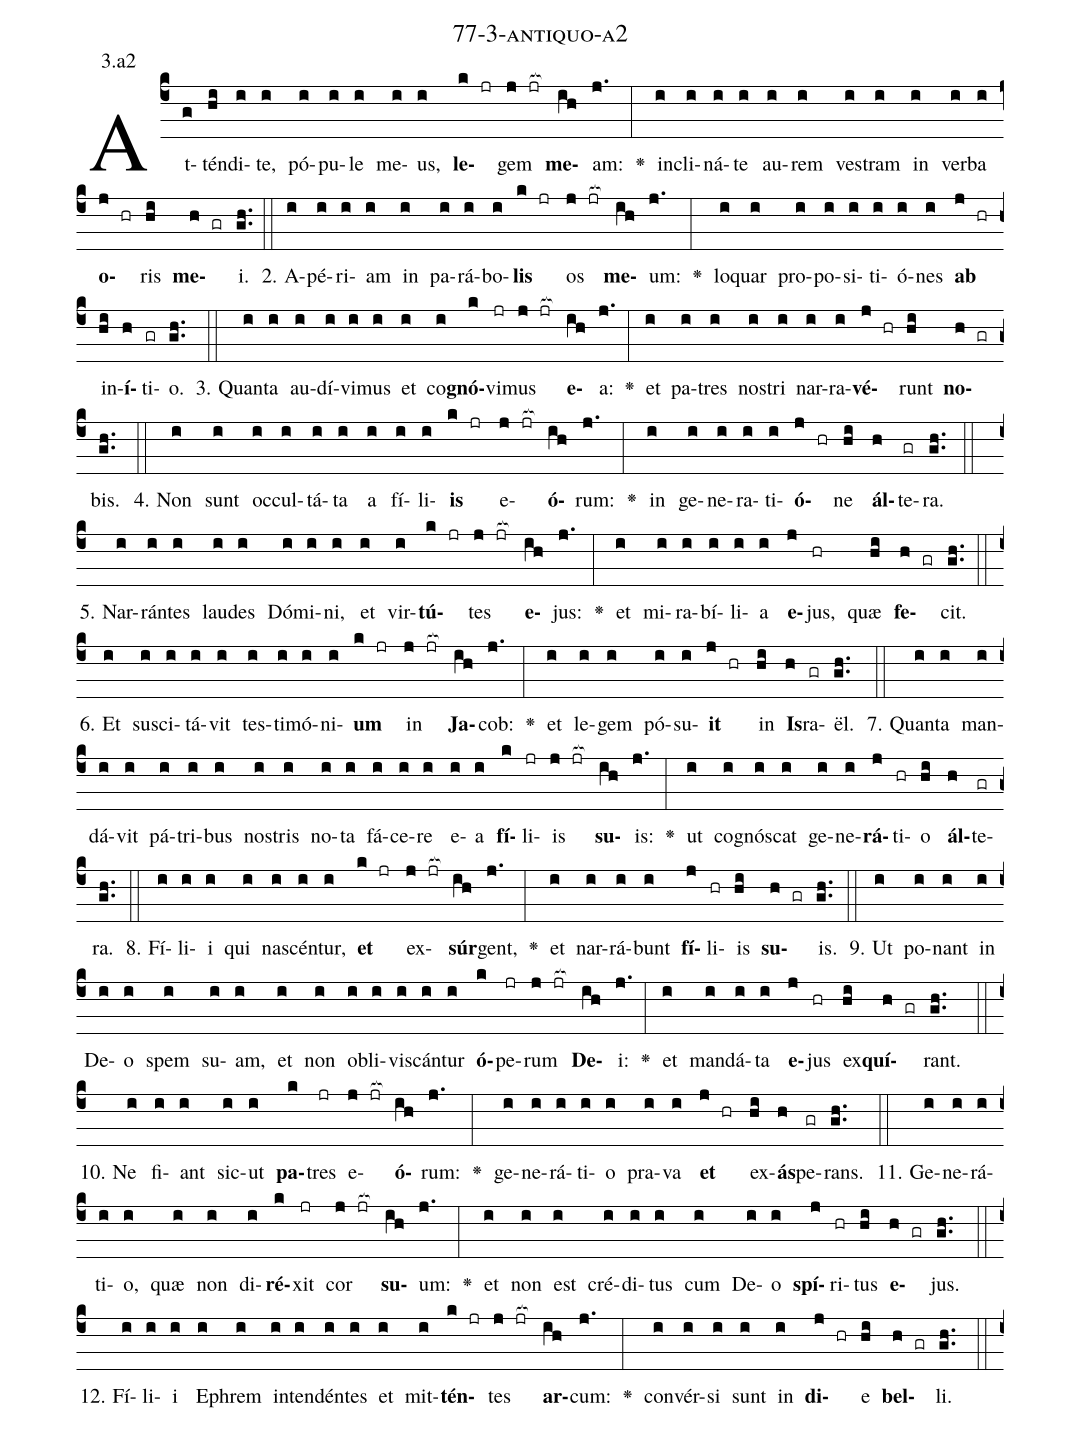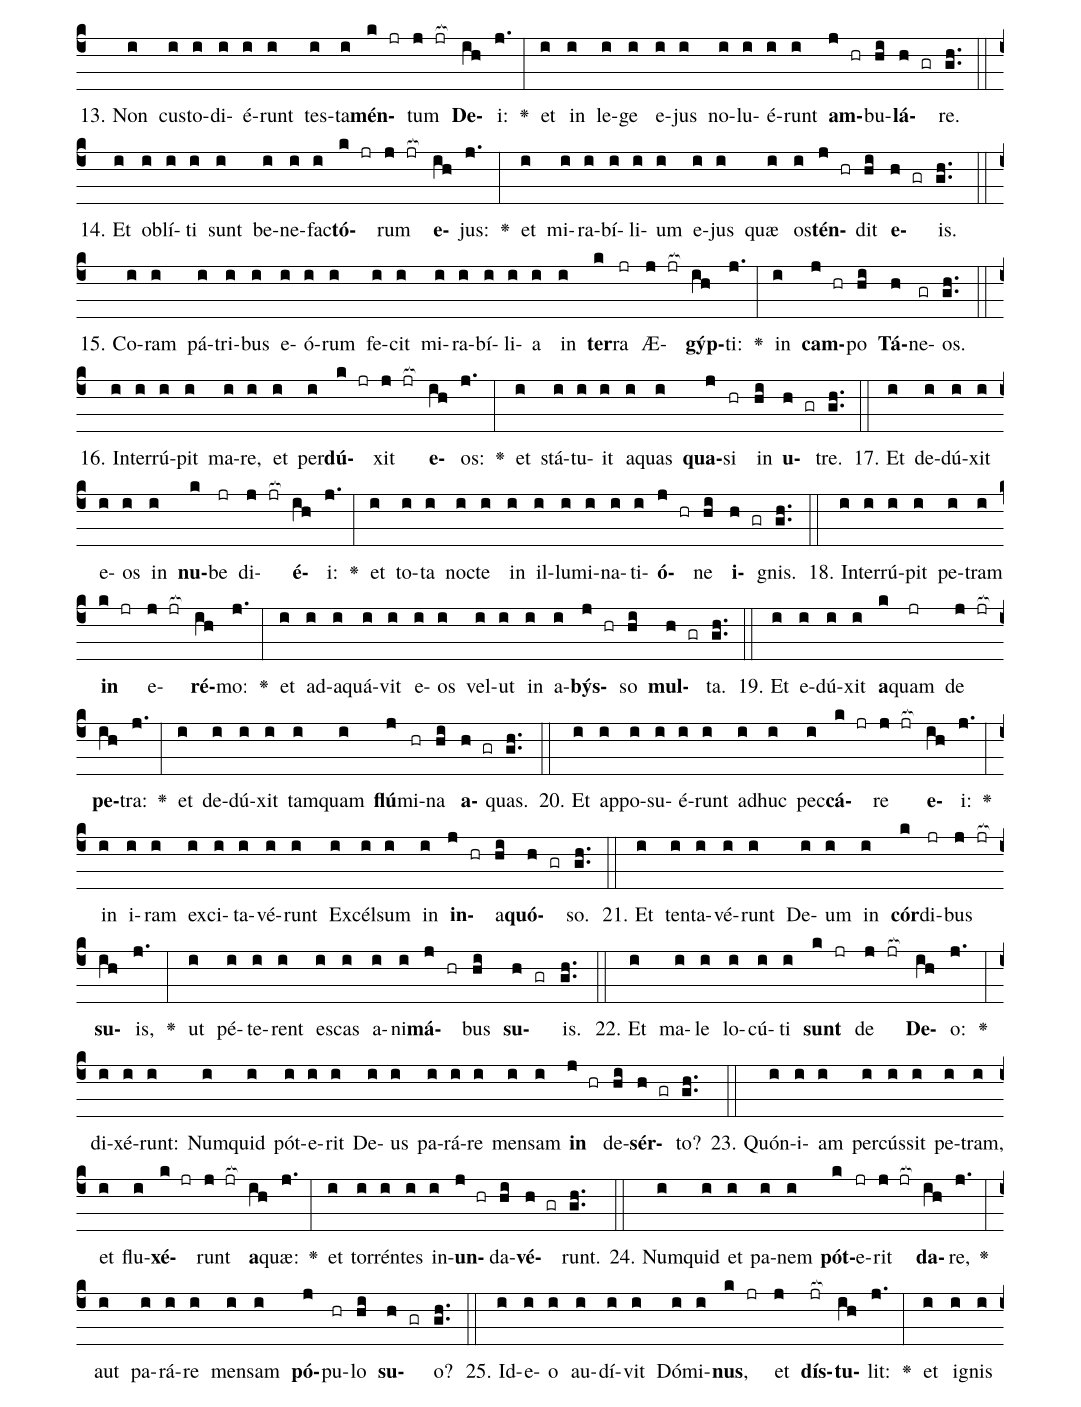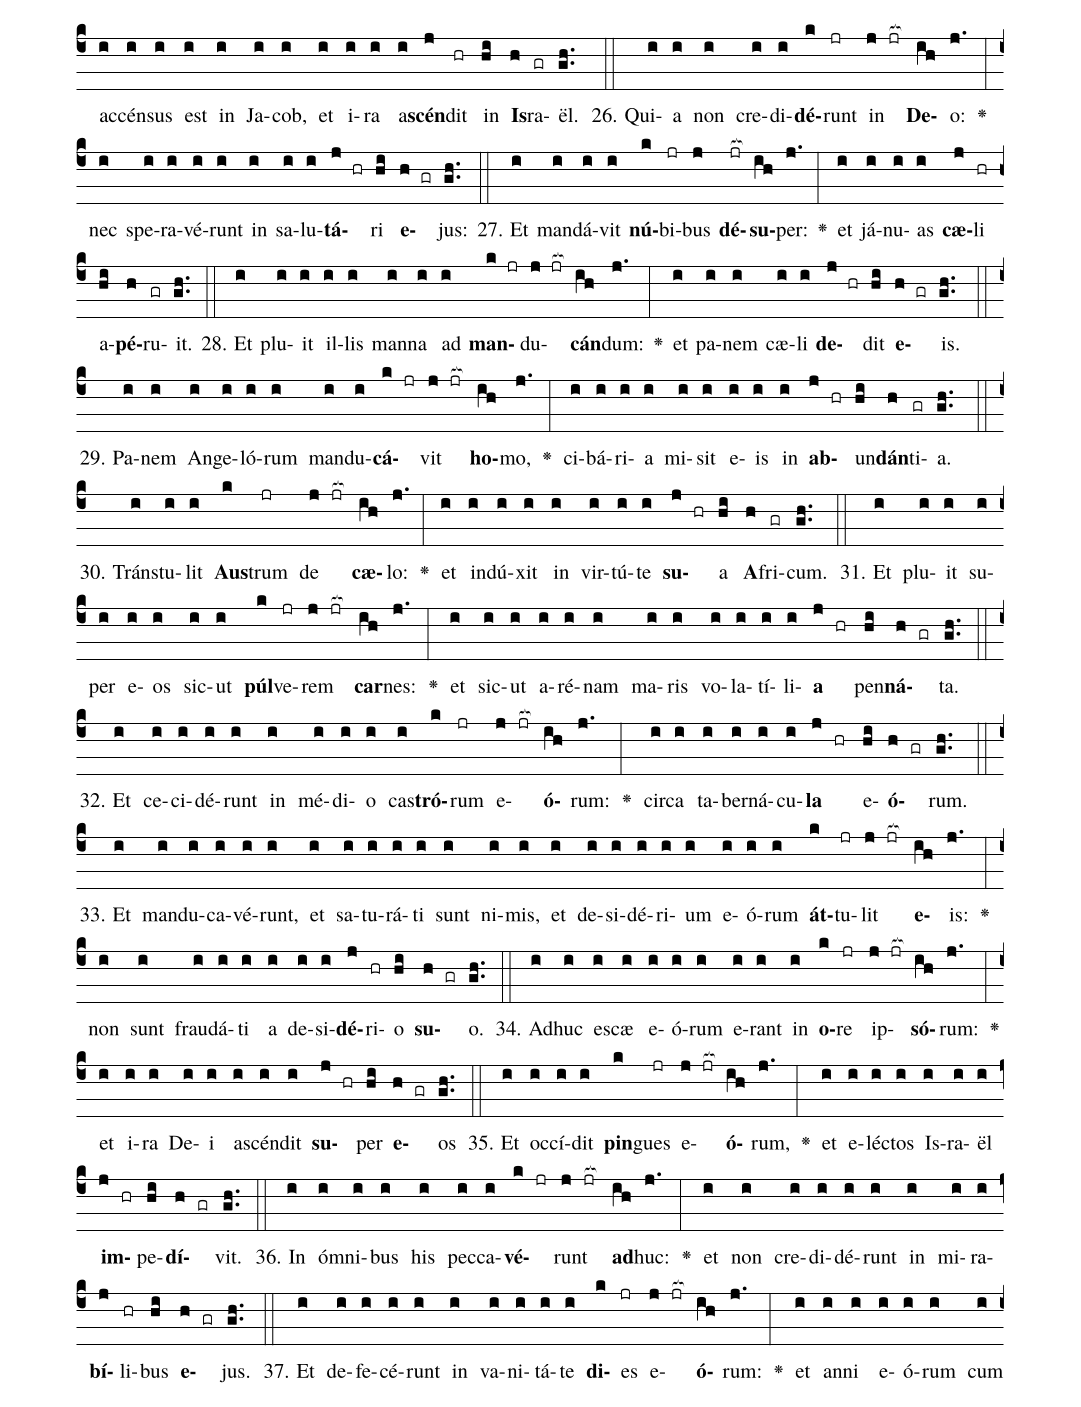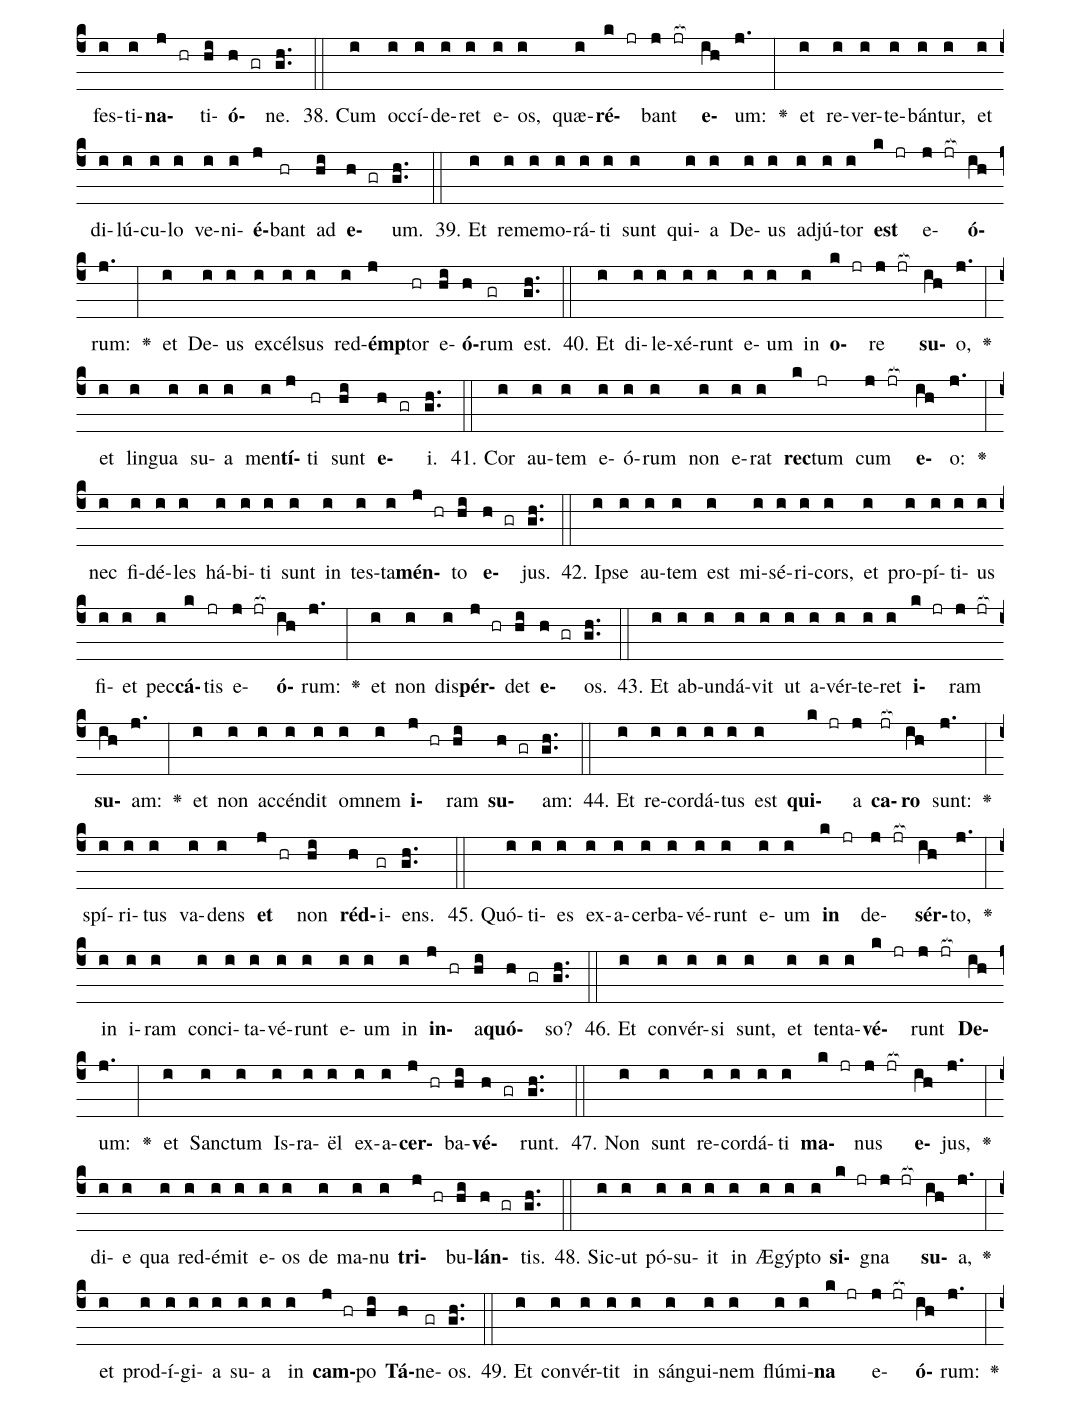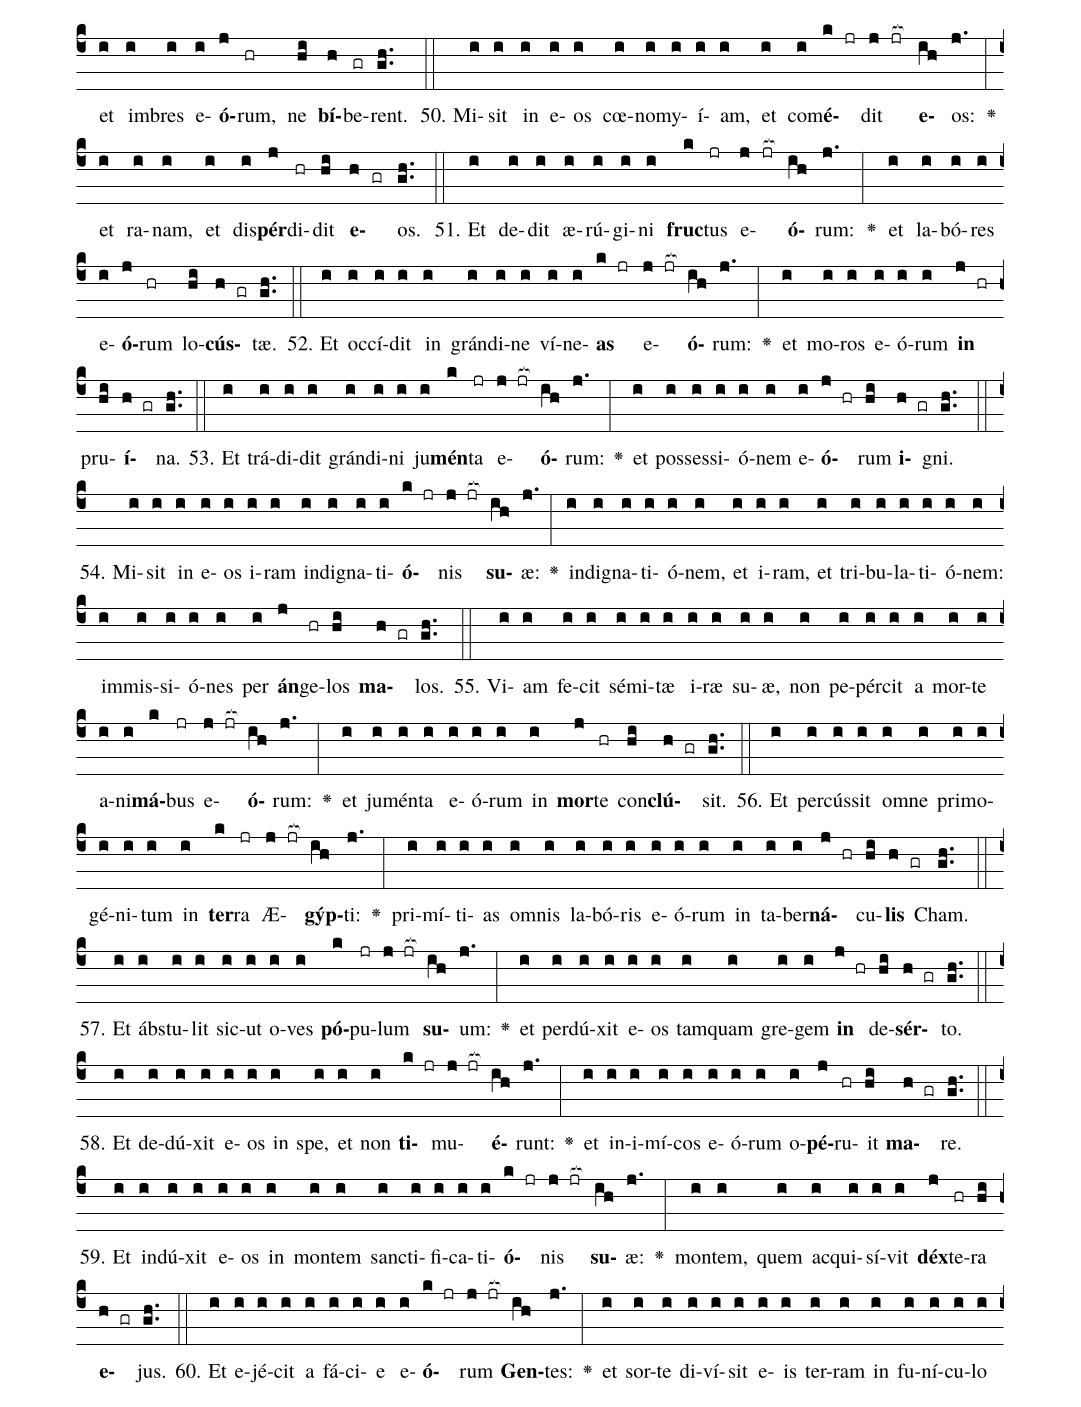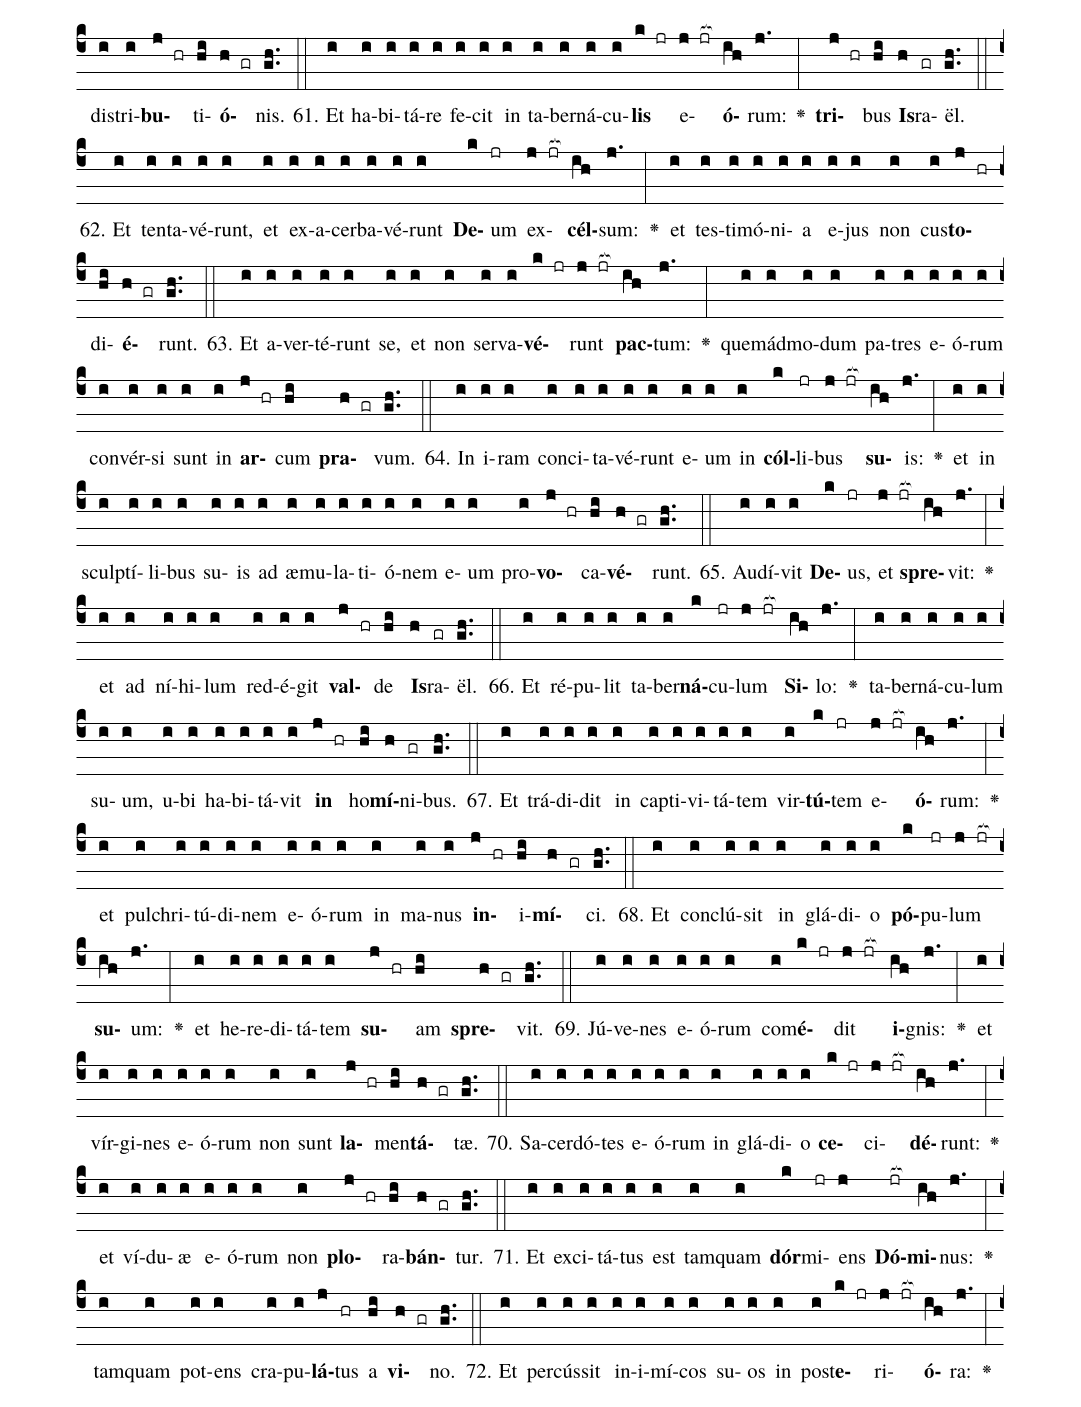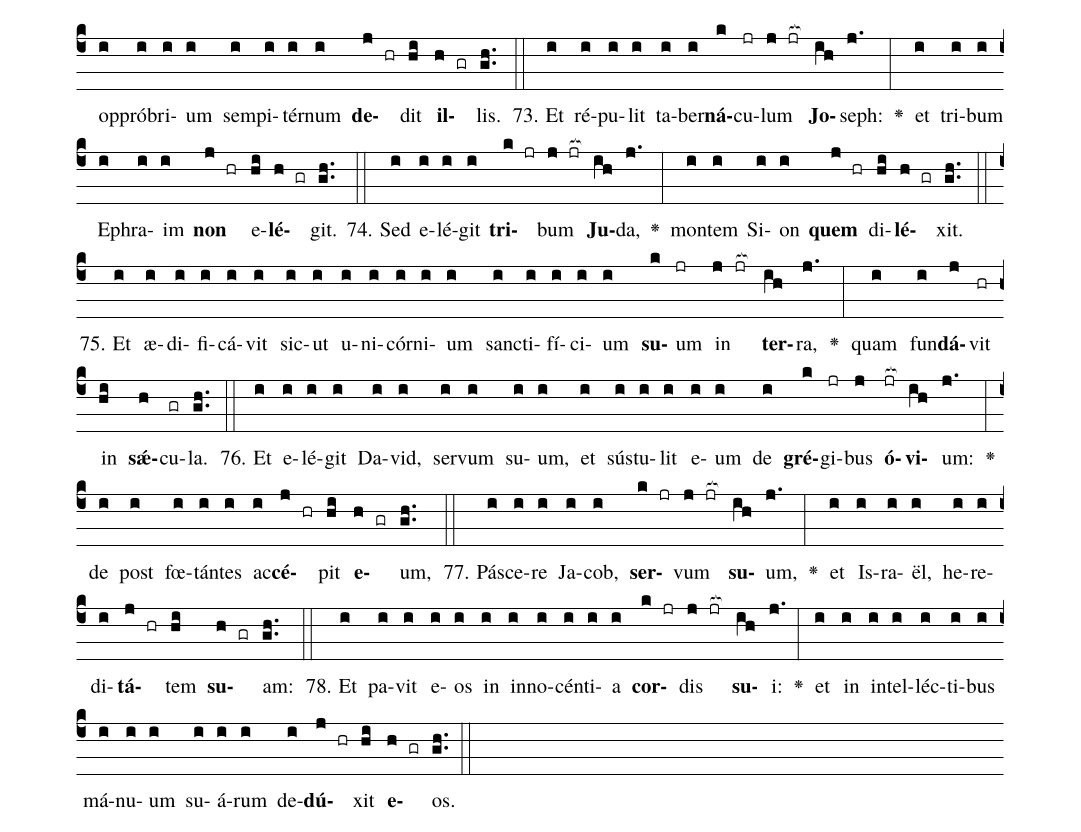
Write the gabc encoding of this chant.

name: 77-3-antiquo-a2;
annotation: 3.a2;
%%
(c4)At(g)tén(hi)di(i)te,(i) pó(i)pu(i)le(i) me(i)us,(i) <b>le</b>(k jr)gem(j jr[ocb:1{]) <b>me</b>(ih[ocb:0}])am:(j.) <v>\greheightstar</v>(:) in(i)cli(i)ná(i)te(i) au(i)rem(i) ves(i)tram(i) in(i) ver(i)ba(i) <b>o</b>(j hr)ris(hi) <b>me</b>(h gr)i.(gh..) (::)
2. A(i)pé(i)ri(i)am(i) in(i) pa(i)rá(i)bo(i)<b>lis</b>(k jr) os(j jr[ocb:1{]) <b>me</b>(ih[ocb:0}])um:(j.) <v>\greheightstar</v>(:) lo(i)quar(i) pro(i)po(i)si(i)ti(i)ó(i)nes(i) <b>ab</b>(j hr) in(hi)<b>í</b>(h)ti(gr)o.(gh..) (::)
3. Quan(i)ta(i) au(i)dí(i)vi(i)mus(i) et(i) co(i)<b>gnó</b>(k)vi(jr)mus(j jr[ocb:1{]) <b>e</b>(ih[ocb:0}])a:(j.) <v>\greheightstar</v>(:) et(i) pa(i)tres(i) nos(i)tri(i) nar(i)ra(i)<b>vé</b>(j hr)runt(hi) <b>no</b>(h gr)bis.(gh..) (::)
4. Non(i) sunt(i) oc(i)cul(i)tá(i)ta(i) a(i) fí(i)li(i)<b>is</b>(k jr) e(j jr[ocb:1{])<b>ó</b>(ih[ocb:0}])rum:(j.) <v>\greheightstar</v>(:) in(i) ge(i)ne(i)ra(i)ti(i)<b>ó</b>(j hr)ne(hi) <b>ál</b>(h)te(gr)ra.(gh..) (::)
5. Nar(i)rán(i)tes(i) lau(i)des(i) Dó(i)mi(i)ni,(i) et(i) vir(i)<b>tú</b>(k jr)tes(j jr[ocb:1{]) <b>e</b>(ih[ocb:0}])jus:(j.) <v>\greheightstar</v>(:) et(i) mi(i)ra(i)bí(i)li(i)a(i) <b>e</b>(j)jus,(hr) quæ(hi) <b>fe</b>(h gr)cit.(gh..) (::)
6. Et(i) su(i)sci(i)tá(i)vit(i) tes(i)ti(i)mó(i)ni(i)<b>um</b>(k jr) in(j jr[ocb:1{]) <b>Ja</b>(ih[ocb:0}])cob:(j.) <v>\greheightstar</v>(:) et(i) le(i)gem(i) pó(i)su(i)<b>it</b>(j hr) in(hi) <b>Is</b>(h)ra(gr)ël.(gh..) (::)
7. Quan(i)ta(i) man(i)dá(i)vit(i) pá(i)tri(i)bus(i) nos(i)tris(i) no(i)ta(i) fá(i)ce(i)re(i) e(i)a(i) <b>fí</b>(k)li(jr)is(j jr[ocb:1{]) <b>su</b>(ih[ocb:0}])is:(j.) <v>\greheightstar</v>(:) ut(i) co(i)gnós(i)cat(i) ge(i)ne(i)<b>rá</b>(j)ti(hr)o(hi) <b>ál</b>(h)te(gr)ra.(gh..) (::)
8. Fí(i)li(i)i(i) qui(i) na(i)scén(i)tur,(i) <b>et</b>(k jr) ex(j jr[ocb:1{])<b>súr</b>(ih[ocb:0}])gent,(j.) <v>\greheightstar</v>(:) et(i) nar(i)rá(i)bunt(i) <b>fí</b>(j)li(hr)is(hi) <b>su</b>(h gr)is.(gh..) (::)
9. Ut(i) po(i)nant(i) in(i) De(i)o(i) spem(i) su(i)am,(i) et(i) non(i) ob(i)li(i)vis(i)cán(i)tur(i) <b>ó</b>(k)pe(jr)rum(j jr[ocb:1{]) <b>De</b>(ih[ocb:0}])i:(j.) <v>\greheightstar</v>(:) et(i) man(i)dá(i)ta(i) <b>e</b>(j)jus(hr) ex(hi)<b>quí</b>(h gr)rant.(gh..) (::)
10. Ne(i) fi(i)ant(i) sic(i)ut(i) <b>pa</b>(k)tres(jr) e(j jr[ocb:1{])<b>ó</b>(ih[ocb:0}])rum:(j.) <v>\greheightstar</v>(:) ge(i)ne(i)rá(i)ti(i)o(i) pra(i)va(i) <b>et</b>(j hr) ex(hi)<b>ás</b>(h)pe(gr)rans.(gh..) (::)
11. Ge(i)ne(i)rá(i)ti(i)o,(i) quæ(i) non(i) di(i)<b>ré</b>(k)xit(jr) cor(j jr[ocb:1{]) <b>su</b>(ih[ocb:0}])um:(j.) <v>\greheightstar</v>(:) et(i) non(i) est(i) cré(i)di(i)tus(i) cum(i) De(i)o(i) <b>spí</b>(j)ri(hr)tus(hi) <b>e</b>(h gr)jus.(gh..) (::)
12. Fí(i)li(i)i(i) E(i)phrem(i) in(i)ten(i)dén(i)tes(i) et(i) mit(i)<b>tén</b>(k jr)tes(j jr[ocb:1{]) <b>ar</b>(ih[ocb:0}])cum:(j.) <v>\greheightstar</v>(:) con(i)vér(i)si(i) sunt(i) in(i) <b>di</b>(j hr)e(hi) <b>bel</b>(h gr)li.(gh..) (::)
13. Non(i) cus(i)to(i)di(i)é(i)runt(i) tes(i)ta(i)<b>mén</b>(k jr)tum(j jr[ocb:1{]) <b>De</b>(ih[ocb:0}])i:(j.) <v>\greheightstar</v>(:) et(i) in(i) le(i)ge(i) e(i)jus(i) no(i)lu(i)é(i)runt(i) <b>am</b>(j hr)bu(hi)<b>lá</b>(h gr)re.(gh..) (::)
14. Et(i) ob(i)lí(i)ti(i) sunt(i) be(i)ne(i)fac(i)<b>tó</b>(k jr)rum(j jr[ocb:1{]) <b>e</b>(ih[ocb:0}])jus:(j.) <v>\greheightstar</v>(:) et(i) mi(i)ra(i)bí(i)li(i)um(i) e(i)jus(i) quæ(i) os(i)<b>tén</b>(j hr)dit(hi) <b>e</b>(h gr)is.(gh..) (::)
15. Co(i)ram(i) pá(i)tri(i)bus(i) e(i)ó(i)rum(i) fe(i)cit(i) mi(i)ra(i)bí(i)li(i)a(i) in(i) <b>ter</b>(k)ra(jr) Æ(j jr[ocb:1{])<b>gýp</b>(ih[ocb:0}])ti:(j.) <v>\greheightstar</v>(:) in(i) <b>cam</b>(j hr)po(hi) <b>Tá</b>(h)ne(gr)os.(gh..) (::)
16. In(i)ter(i)rú(i)pit(i) ma(i)re,(i) et(i) per(i)<b>dú</b>(k jr)xit(j jr[ocb:1{]) <b>e</b>(ih[ocb:0}])os:(j.) <v>\greheightstar</v>(:) et(i) stá(i)tu(i)it(i) a(i)quas(i) <b>qua</b>(j)si(hr) in(hi) <b>u</b>(h gr)tre.(gh..) (::)
17. Et(i) de(i)dú(i)xit(i) e(i)os(i) in(i) <b>nu</b>(k)be(jr) di(j jr[ocb:1{])<b>é</b>(ih[ocb:0}])i:(j.) <v>\greheightstar</v>(:) et(i) to(i)ta(i) noc(i)te(i) in(i) il(i)lu(i)mi(i)na(i)ti(i)<b>ó</b>(j hr)ne(hi) <b>i</b>(h gr)gnis.(gh..) (::)
18. In(i)ter(i)rú(i)pit(i) pe(i)tram(i) <b>in</b>(k jr) e(j jr[ocb:1{])<b>ré</b>(ih[ocb:0}])mo:(j.) <v>\greheightstar</v>(:) et(i) ad(i)a(i)quá(i)vit(i) e(i)os(i) vel(i)ut(i) in(i) a(i)<b>býs</b>(j hr)so(hi) <b>mul</b>(h gr)ta.(gh..) (::)
19. Et(i) e(i)dú(i)xit(i) <b>a</b>(k)quam(jr) de(j jr[ocb:1{]) <b>pe</b>(ih[ocb:0}])tra:(j.) <v>\greheightstar</v>(:) et(i) de(i)dú(i)xit(i) tam(i)quam(i) <b>flú</b>(j)mi(hr)na(hi) <b>a</b>(h gr)quas.(gh..) (::)
20. Et(i) ap(i)po(i)su(i)é(i)runt(i) ad(i)huc(i) pec(i)<b>cá</b>(k jr)re(j jr[ocb:1{]) <b>e</b>(ih[ocb:0}])i:(j.) <v>\greheightstar</v>(:) in(i) i(i)ram(i) ex(i)ci(i)ta(i)vé(i)runt(i) Ex(i)cél(i)sum(i) in(i) <b>in</b>(j hr)a(hi)<b>quó</b>(h gr)so.(gh..) (::)
21. Et(i) ten(i)ta(i)vé(i)runt(i) De(i)um(i) in(i) <b>cór</b>(k)di(jr)bus(j jr[ocb:1{]) <b>su</b>(ih[ocb:0}])is,(j.) <v>\greheightstar</v>(:) ut(i) pé(i)te(i)rent(i) es(i)cas(i) a(i)ni(i)<b>má</b>(j hr)bus(hi) <b>su</b>(h gr)is.(gh..) (::)
22. Et(i) ma(i)le(i) lo(i)cú(i)ti(i) <b>sunt</b>(k jr) de(j jr[ocb:1{]) <b>De</b>(ih[ocb:0}])o:(j.) <v>\greheightstar</v>(:) di(i)xé(i)runt:(i) Num(i)quid(i) pót(i)e(i)rit(i) De(i)us(i) pa(i)rá(i)re(i) men(i)sam(i) <b>in</b>(j hr) de(hi)<b>sér</b>(h gr)to?(gh..) (::)
23. Quón(i)i(i)am(i) per(i)cús(i)sit(i) pe(i)tram,(i) et(i) flu(i)<b>xé</b>(k jr)runt(j jr[ocb:1{]) <b>a</b>(ih[ocb:0}])quæ:(j.) <v>\greheightstar</v>(:) et(i) tor(i)rén(i)tes(i) in(i)<b>un</b>(j hr)da(hi)<b>vé</b>(h gr)runt.(gh..) (::)
24. Num(i)quid(i) et(i) pa(i)nem(i) <b>pót</b>(k)e(jr)rit(j jr[ocb:1{]) <b>da</b>(ih[ocb:0}])re,(j.) <v>\greheightstar</v>(:) aut(i) pa(i)rá(i)re(i) men(i)sam(i) <b>pó</b>(j)pu(hr)lo(hi) <b>su</b>(h gr)o?(gh..) (::)
25. Id(i)e(i)o(i) au(i)dí(i)vit(i) Dó(i)mi(i)<b>nus</b>,(k jr) et(j) <b>dís</b>(jr[ocb:1{])<b>tu</b>(ih[ocb:0}])lit:(j.) <v>\greheightstar</v>(:) et(i) i(i)gnis(i) ac(i)cén(i)sus(i) est(i) in(i) Ja(i)cob,(i) et(i) i(i)ra(i) a(i)<b>scén</b>(j)dit(hr) in(hi) <b>Is</b>(h)ra(gr)ël.(gh..) (::)
26. Qui(i)a(i) non(i) cre(i)di(i)<b>dé</b>(k)runt(jr) in(j jr[ocb:1{]) <b>De</b>(ih[ocb:0}])o:(j.) <v>\greheightstar</v>(:) nec(i) spe(i)ra(i)vé(i)runt(i) in(i) sa(i)lu(i)<b>tá</b>(j hr)ri(hi) <b>e</b>(h gr)jus:(gh..) (::)
27. Et(i) man(i)dá(i)vit(i) <b>nú</b>(k)bi(jr)bus(j) <b>dé</b>(jr[ocb:1{])<b>su</b>(ih[ocb:0}])per:(j.) <v>\greheightstar</v>(:) et(i) já(i)nu(i)as(i) <b>cæ</b>(j)li(hr) a(hi)<b>pé</b>(h)ru(gr)it.(gh..) (::)
28. Et(i) plu(i)it(i) il(i)lis(i) man(i)na(i) ad(i) <b>man</b>(k jr)du(j jr[ocb:1{])<b>cán</b>(ih[ocb:0}])dum:(j.) <v>\greheightstar</v>(:) et(i) pa(i)nem(i) cæ(i)li(i) <b>de</b>(j hr)dit(hi) <b>e</b>(h gr)is.(gh..) (::)
29. Pa(i)nem(i) An(i)ge(i)ló(i)rum(i) man(i)du(i)<b>cá</b>(k jr)vit(j jr[ocb:1{]) <b>ho</b>(ih[ocb:0}])mo,(j.) <v>\greheightstar</v>(:) ci(i)bá(i)ri(i)a(i) mi(i)sit(i) e(i)is(i) in(i) <b>ab</b>(j hr)un(hi)<b>dán</b>(h)ti(gr)a.(gh..) (::)
30. Tráns(i)tu(i)lit(i) <b>Aus</b>(k)trum(jr) de(j jr[ocb:1{]) <b>cæ</b>(ih[ocb:0}])lo:(j.) <v>\greheightstar</v>(:) et(i) in(i)dú(i)xit(i) in(i) vir(i)tú(i)te(i) <b>su</b>(j hr)a(hi) <b>A</b>(h)fri(gr)cum.(gh..) (::)
31. Et(i) plu(i)it(i) su(i)per(i) e(i)os(i) sic(i)ut(i) <b>púl</b>(k)ve(jr)rem(j jr[ocb:1{]) <b>car</b>(ih[ocb:0}])nes:(j.) <v>\greheightstar</v>(:) et(i) sic(i)ut(i) a(i)ré(i)nam(i) ma(i)ris(i) vo(i)la(i)tí(i)li(i)<b>a</b>(j hr) pen(hi)<b>ná</b>(h gr)ta.(gh..) (::)
32. Et(i) ce(i)ci(i)dé(i)runt(i) in(i) mé(i)di(i)o(i) cas(i)<b>tró</b>(k)rum(jr) e(j jr[ocb:1{])<b>ó</b>(ih[ocb:0}])rum:(j.) <v>\greheightstar</v>(:) cir(i)ca(i) ta(i)ber(i)ná(i)cu(i)<b>la</b>(j hr) e(hi)<b>ó</b>(h gr)rum.(gh..) (::)
33. Et(i) man(i)du(i)ca(i)vé(i)runt,(i) et(i) sa(i)tu(i)rá(i)ti(i) sunt(i) ni(i)mis,(i) et(i) de(i)si(i)dé(i)ri(i)um(i) e(i)ó(i)rum(i) <b>át</b>(k)tu(jr)lit(j jr[ocb:1{]) <b>e</b>(ih[ocb:0}])is:(j.) <v>\greheightstar</v>(:) non(i) sunt(i) frau(i)dá(i)ti(i) a(i) de(i)si(i)<b>dé</b>(j)ri(hr)o(hi) <b>su</b>(h gr)o.(gh..) (::)
34. Ad(i)huc(i) e(i)scæ(i) e(i)ó(i)rum(i) e(i)rant(i) in(i) <b>o</b>(k)re(jr) ip(j jr[ocb:1{])<b>só</b>(ih[ocb:0}])rum:(j.) <v>\greheightstar</v>(:) et(i) i(i)ra(i) De(i)i(i) a(i)scén(i)dit(i) <b>su</b>(j hr)per(hi) <b>e</b>(h gr)os(gh..) (::)
35. Et(i) oc(i)cí(i)dit(i) <b>pin</b>(k)gues(jr) e(j jr[ocb:1{])<b>ó</b>(ih[ocb:0}])rum,(j.) <v>\greheightstar</v>(:) et(i) e(i)léc(i)tos(i) Is(i)ra(i)ël(i) <b>im</b>(j hr)pe(hi)<b>dí</b>(h gr)vit.(gh..) (::)
36. In(i) óm(i)ni(i)bus(i) his(i) pec(i)ca(i)<b>vé</b>(k jr)runt(j jr[ocb:1{]) <b>ad</b>(ih[ocb:0}])huc:(j.) <v>\greheightstar</v>(:) et(i) non(i) cre(i)di(i)dé(i)runt(i) in(i) mi(i)ra(i)<b>bí</b>(j)li(hr)bus(hi) <b>e</b>(h gr)jus.(gh..) (::)
37. Et(i) de(i)fe(i)cé(i)runt(i) in(i) va(i)ni(i)tá(i)te(i) <b>di</b>(k)es(jr) e(j jr[ocb:1{])<b>ó</b>(ih[ocb:0}])rum:(j.) <v>\greheightstar</v>(:) et(i) an(i)ni(i) e(i)ó(i)rum(i) cum(i) fes(i)ti(i)<b>na</b>(j hr)ti(hi)<b>ó</b>(h gr)ne.(gh..) (::)
38. Cum(i) oc(i)cí(i)de(i)ret(i) e(i)os,(i) quæ(i)<b>ré</b>(k jr)bant(j jr[ocb:1{]) <b>e</b>(ih[ocb:0}])um:(j.) <v>\greheightstar</v>(:) et(i) re(i)ver(i)te(i)bán(i)tur,(i) et(i) di(i)lú(i)cu(i)lo(i) ve(i)ni(i)<b>é</b>(j)bant(hr) ad(hi) <b>e</b>(h gr)um.(gh..) (::)
39. Et(i) re(i)me(i)mo(i)rá(i)ti(i) sunt(i) qui(i)a(i) De(i)us(i) ad(i)jú(i)tor(i) <b>est</b>(k jr) e(j jr[ocb:1{])<b>ó</b>(ih[ocb:0}])rum:(j.) <v>\greheightstar</v>(:) et(i) De(i)us(i) ex(i)cél(i)sus(i) red(i)<b>émp</b>(j)tor(hr) e(hi)<b>ó</b>(h)rum(gr) est.(gh..) (::)
40. Et(i) di(i)le(i)xé(i)runt(i) e(i)um(i) in(i) <b>o</b>(k jr)re(j jr[ocb:1{]) <b>su</b>(ih[ocb:0}])o,(j.) <v>\greheightstar</v>(:) et(i) lin(i)gua(i) su(i)a(i) men(i)<b>tí</b>(j)ti(hr) sunt(hi) <b>e</b>(h gr)i.(gh..) (::)
41. Cor(i) au(i)tem(i) e(i)ó(i)rum(i) non(i) e(i)rat(i) <b>rec</b>(k)tum(jr) cum(j jr[ocb:1{]) <b>e</b>(ih[ocb:0}])o:(j.) <v>\greheightstar</v>(:) nec(i) fi(i)dé(i)les(i) há(i)bi(i)ti(i) sunt(i) in(i) tes(i)ta(i)<b>mén</b>(j hr)to(hi) <b>e</b>(h gr)jus.(gh..) (::)
42. Ip(i)se(i) au(i)tem(i) est(i) mi(i)sé(i)ri(i)cors,(i) et(i) pro(i)pí(i)ti(i)us(i) fi(i)et(i) pec(i)<b>cá</b>(k)tis(jr) e(j jr[ocb:1{])<b>ó</b>(ih[ocb:0}])rum:(j.) <v>\greheightstar</v>(:) et(i) non(i) dis(i)<b>pér</b>(j hr)det(hi) <b>e</b>(h gr)os.(gh..) (::)
43. Et(i) ab(i)un(i)dá(i)vit(i) ut(i) a(i)vér(i)te(i)ret(i) <b>i</b>(k jr)ram(j jr[ocb:1{]) <b>su</b>(ih[ocb:0}])am:(j.) <v>\greheightstar</v>(:) et(i) non(i) ac(i)cén(i)dit(i) om(i)nem(i) <b>i</b>(j hr)ram(hi) <b>su</b>(h gr)am:(gh..) (::)
44. Et(i) re(i)cor(i)dá(i)tus(i) est(i) <b>qui</b>(k jr)a(j) <b>ca</b>(jr[ocb:1{])<b>ro</b>(ih[ocb:0}]) sunt:(j.) <v>\greheightstar</v>(:) spí(i)ri(i)tus(i) va(i)dens(i) <b>et</b>(j hr) non(hi) <b>réd</b>(h)i(gr)ens.(gh..) (::)
45. Quó(i)ti(i)es(i) ex(i)a(i)cer(i)ba(i)vé(i)runt(i) e(i)um(i) <b>in</b>(k jr) de(j jr[ocb:1{])<b>sér</b>(ih[ocb:0}])to,(j.) <v>\greheightstar</v>(:) in(i) i(i)ram(i) con(i)ci(i)ta(i)vé(i)runt(i) e(i)um(i) in(i) <b>in</b>(j hr)a(hi)<b>quó</b>(h gr)so?(gh..) (::)
46. Et(i) con(i)vér(i)si(i) sunt,(i) et(i) ten(i)ta(i)<b>vé</b>(k jr)runt(j jr[ocb:1{]) <b>De</b>(ih[ocb:0}])um:(j.) <v>\greheightstar</v>(:) et(i) Sanc(i)tum(i) Is(i)ra(i)ël(i) ex(i)a(i)<b>cer</b>(j hr)ba(hi)<b>vé</b>(h gr)runt.(gh..) (::)
47. Non(i) sunt(i) re(i)cor(i)dá(i)ti(i) <b>ma</b>(k jr)nus(j jr[ocb:1{]) <b>e</b>(ih[ocb:0}])jus,(j.) <v>\greheightstar</v>(:) di(i)e(i) qua(i) red(i)é(i)mit(i) e(i)os(i) de(i) ma(i)nu(i) <b>tri</b>(j hr)bu(hi)<b>lán</b>(h gr)tis.(gh..) (::)
48. Sic(i)ut(i) pó(i)su(i)it(i) in(i) Æ(i)gýp(i)to(i) <b>si</b>(k jr)gna(j jr[ocb:1{]) <b>su</b>(ih[ocb:0}])a,(j.) <v>\greheightstar</v>(:) et(i) prod(i)í(i)gi(i)a(i) su(i)a(i) in(i) <b>cam</b>(j hr)po(hi) <b>Tá</b>(h)ne(gr)os.(gh..) (::)
49. Et(i) con(i)vér(i)tit(i) in(i) sán(i)gui(i)nem(i) flú(i)mi(i)<b>na</b>(k jr) e(j jr[ocb:1{])<b>ó</b>(ih[ocb:0}])rum:(j.) <v>\greheightstar</v>(:) et(i) im(i)bres(i) e(i)<b>ó</b>(j)rum,(hr) ne(hi) <b>bí</b>(h)be(gr)rent.(gh..) (::)
50. Mi(i)sit(i) in(i) e(i)os(i) cœ(i)no(i)my(i)í(i)am,(i) et(i) com(i)<b>é</b>(k jr)dit(j jr[ocb:1{]) <b>e</b>(ih[ocb:0}])os:(j.) <v>\greheightstar</v>(:) et(i) ra(i)nam,(i) et(i) dis(i)<b>pér</b>(j)di(hr)dit(hi) <b>e</b>(h gr)os.(gh..) (::)
51. Et(i) de(i)dit(i) æ(i)rú(i)gi(i)ni(i) <b>fruc</b>(k)tus(jr) e(j jr[ocb:1{])<b>ó</b>(ih[ocb:0}])rum:(j.) <v>\greheightstar</v>(:) et(i) la(i)bó(i)res(i) e(i)<b>ó</b>(j)rum(hr) lo(hi)<b>cús</b>(h gr)tæ.(gh..) (::)
52. Et(i) oc(i)cí(i)dit(i) in(i) grán(i)di(i)ne(i) ví(i)ne(i)<b>as</b>(k jr) e(j jr[ocb:1{])<b>ó</b>(ih[ocb:0}])rum:(j.) <v>\greheightstar</v>(:) et(i) mo(i)ros(i) e(i)ó(i)rum(i) <b>in</b>(j hr) pru(hi)<b>í</b>(h gr)na.(gh..) (::)
53. Et(i) trá(i)di(i)dit(i) grán(i)di(i)ni(i) ju(i)<b>mén</b>(k)ta(jr) e(j jr[ocb:1{])<b>ó</b>(ih[ocb:0}])rum:(j.) <v>\greheightstar</v>(:) et(i) pos(i)ses(i)si(i)ó(i)nem(i) e(i)<b>ó</b>(j hr)rum(hi) <b>i</b>(h gr)gni.(gh..) (::)
54. Mi(i)sit(i) in(i) e(i)os(i) i(i)ram(i) in(i)di(i)gna(i)ti(i)<b>ó</b>(k jr)nis(j jr[ocb:1{]) <b>su</b>(ih[ocb:0}])æ:(j.) <v>\greheightstar</v>(:) in(i)di(i)gna(i)ti(i)ó(i)nem,(i) et(i) i(i)ram,(i) et(i) tri(i)bu(i)la(i)ti(i)ó(i)nem:(i) im(i)mis(i)si(i)ó(i)nes(i) per(i) <b>án</b>(j)ge(hr)los(hi) <b>ma</b>(h gr)los.(gh..) (::)
55. Vi(i)am(i) fe(i)cit(i) sé(i)mi(i)tæ(i) i(i)ræ(i) su(i)æ,(i) non(i) pe(i)pér(i)cit(i) a(i) mor(i)te(i) a(i)ni(i)<b>má</b>(k)bus(jr) e(j jr[ocb:1{])<b>ó</b>(ih[ocb:0}])rum:(j.) <v>\greheightstar</v>(:) et(i) ju(i)mén(i)ta(i) e(i)ó(i)rum(i) in(i) <b>mor</b>(j)te(hr) con(hi)<b>clú</b>(h gr)sit.(gh..) (::)
56. Et(i) per(i)cús(i)sit(i) om(i)ne(i) pri(i)mo(i)gé(i)ni(i)tum(i) in(i) <b>ter</b>(k)ra(jr) Æ(j jr[ocb:1{])<b>gýp</b>(ih[ocb:0}])ti:(j.) <v>\greheightstar</v>(:) pri(i)mí(i)ti(i)as(i) om(i)nis(i) la(i)bó(i)ris(i) e(i)ó(i)rum(i) in(i) ta(i)ber(i)<b>ná</b>(j hr)cu(hi)<b>lis</b>(h gr) Cham.(gh..) (::)
57. Et(i) ábs(i)tu(i)lit(i) sic(i)ut(i) o(i)ves(i) <b>pó</b>(k)pu(jr)lum(j jr[ocb:1{]) <b>su</b>(ih[ocb:0}])um:(j.) <v>\greheightstar</v>(:) et(i) per(i)dú(i)xit(i) e(i)os(i) tam(i)quam(i) gre(i)gem(i) <b>in</b>(j hr) de(hi)<b>sér</b>(h gr)to.(gh..) (::)
58. Et(i) de(i)dú(i)xit(i) e(i)os(i) in(i) spe,(i) et(i) non(i) <b>ti</b>(k jr)mu(j jr[ocb:1{])<b>é</b>(ih[ocb:0}])runt:(j.) <v>\greheightstar</v>(:) et(i) in(i)i(i)mí(i)cos(i) e(i)ó(i)rum(i) o(i)<b>pé</b>(j)ru(hr)it(hi) <b>ma</b>(h gr)re.(gh..) (::)
59. Et(i) in(i)dú(i)xit(i) e(i)os(i) in(i) mon(i)tem(i) sanc(i)ti(i)fi(i)ca(i)ti(i)<b>ó</b>(k jr)nis(j jr[ocb:1{]) <b>su</b>(ih[ocb:0}])æ:(j.) <v>\greheightstar</v>(:) mon(i)tem,(i) quem(i) ac(i)qui(i)sí(i)vit(i) <b>déx</b>(j)te(hr)ra(hi) <b>e</b>(h gr)jus.(gh..) (::)
60. Et(i) e(i)jé(i)cit(i) a(i) fá(i)ci(i)e(i) e(i)<b>ó</b>(k jr)rum(j jr[ocb:1{]) <b>Gen</b>(ih[ocb:0}])tes:(j.) <v>\greheightstar</v>(:) et(i) sor(i)te(i) di(i)ví(i)sit(i) e(i)is(i) ter(i)ram(i) in(i) fu(i)ní(i)cu(i)lo(i) dis(i)tri(i)<b>bu</b>(j hr)ti(hi)<b>ó</b>(h gr)nis.(gh..) (::)
61. Et(i) ha(i)bi(i)tá(i)re(i) fe(i)cit(i) in(i) ta(i)ber(i)ná(i)cu(i)<b>lis</b>(k jr) e(j jr[ocb:1{])<b>ó</b>(ih[ocb:0}])rum:(j.) <v>\greheightstar</v>(:) <b>tri</b>(j hr)bus(hi) <b>Is</b>(h)ra(gr)ël.(gh..) (::)
62. Et(i) ten(i)ta(i)vé(i)runt,(i) et(i) ex(i)a(i)cer(i)ba(i)vé(i)runt(i) <b>De</b>(k)um(jr) ex(j jr[ocb:1{])<b>cél</b>(ih[ocb:0}])sum:(j.) <v>\greheightstar</v>(:) et(i) tes(i)ti(i)mó(i)ni(i)a(i) e(i)jus(i) non(i) cus(i)<b>to</b>(j hr)di(hi)<b>é</b>(h gr)runt.(gh..) (::)
63. Et(i) a(i)ver(i)té(i)runt(i) se,(i) et(i) non(i) ser(i)va(i)<b>vé</b>(k jr)runt(j jr[ocb:1{]) <b>pac</b>(ih[ocb:0}])tum:(j.) <v>\greheightstar</v>(:) quem(i)ád(i)mo(i)dum(i) pa(i)tres(i) e(i)ó(i)rum(i) con(i)vér(i)si(i) sunt(i) in(i) <b>ar</b>(j hr)cum(hi) <b>pra</b>(h gr)vum.(gh..) (::)
64. In(i) i(i)ram(i) con(i)ci(i)ta(i)vé(i)runt(i) e(i)um(i) in(i) <b>cól</b>(k)li(jr)bus(j jr[ocb:1{]) <b>su</b>(ih[ocb:0}])is:(j.) <v>\greheightstar</v>(:) et(i) in(i) sculp(i)tí(i)li(i)bus(i) su(i)is(i) ad(i) æ(i)mu(i)la(i)ti(i)ó(i)nem(i) e(i)um(i) pro(i)<b>vo</b>(j hr)ca(hi)<b>vé</b>(h gr)runt.(gh..) (::)
65. Au(i)dí(i)vit(i) <b>De</b>(k)us,(jr) et(j jr[ocb:1{]) <b>spre</b>(ih[ocb:0}])vit:(j.) <v>\greheightstar</v>(:) et(i) ad(i) ní(i)hi(i)lum(i) red(i)é(i)git(i) <b>val</b>(j hr)de(hi) <b>Is</b>(h)ra(gr)ël.(gh..) (::)
66. Et(i) ré(i)pu(i)lit(i) ta(i)ber(i)<b>ná</b>(k)cu(jr)lum(j jr[ocb:1{]) <b>Si</b>(ih[ocb:0}])lo:(j.) <v>\greheightstar</v>(:) ta(i)ber(i)ná(i)cu(i)lum(i) su(i)um,(i) u(i)bi(i) ha(i)bi(i)tá(i)vit(i) <b>in</b>(j hr) ho(hi)<b>mí</b>(h)ni(gr)bus.(gh..) (::)
67. Et(i) trá(i)di(i)dit(i) in(i) cap(i)ti(i)vi(i)tá(i)tem(i) vir(i)<b>tú</b>(k)tem(jr) e(j jr[ocb:1{])<b>ó</b>(ih[ocb:0}])rum:(j.) <v>\greheightstar</v>(:) et(i) pul(i)chri(i)tú(i)di(i)nem(i) e(i)ó(i)rum(i) in(i) ma(i)nus(i) <b>in</b>(j hr)i(hi)<b>mí</b>(h gr)ci.(gh..) (::)
68. Et(i) con(i)clú(i)sit(i) in(i) glá(i)di(i)o(i) <b>pó</b>(k)pu(jr)lum(j jr[ocb:1{]) <b>su</b>(ih[ocb:0}])um:(j.) <v>\greheightstar</v>(:) et(i) he(i)re(i)di(i)tá(i)tem(i) <b>su</b>(j hr)am(hi) <b>spre</b>(h gr)vit.(gh..) (::)
69. Jú(i)ve(i)nes(i) e(i)ó(i)rum(i) com(i)<b>é</b>(k jr)dit(j jr[ocb:1{]) <b>i</b>(ih[ocb:0}])gnis:(j.) <v>\greheightstar</v>(:) et(i) vír(i)gi(i)nes(i) e(i)ó(i)rum(i) non(i) sunt(i) <b>la</b>(j hr)men(hi)<b>tá</b>(h gr)tæ.(gh..) (::)
70. Sa(i)cer(i)dó(i)tes(i) e(i)ó(i)rum(i) in(i) glá(i)di(i)o(i) <b>ce</b>(k jr)ci(j jr[ocb:1{])<b>dé</b>(ih[ocb:0}])runt:(j.) <v>\greheightstar</v>(:) et(i) ví(i)du(i)æ(i) e(i)ó(i)rum(i) non(i) <b>plo</b>(j hr)ra(hi)<b>bán</b>(h gr)tur.(gh..) (::)
71. Et(i) ex(i)ci(i)tá(i)tus(i) est(i) tam(i)quam(i) <b>dór</b>(k)mi(jr)ens(j) <b>Dó</b>(jr[ocb:1{])<b>mi</b>(ih[ocb:0}])nus:(j.) <v>\greheightstar</v>(:) tam(i)quam(i) pot(i)ens(i) cra(i)pu(i)<b>lá</b>(j)tus(hr) a(hi) <b>vi</b>(h gr)no.(gh..) (::)
72. Et(i) per(i)cús(i)sit(i) in(i)i(i)mí(i)cos(i) su(i)os(i) in(i) post(i)<b>e</b>(k jr)ri(j jr[ocb:1{])<b>ó</b>(ih[ocb:0}])ra:(j.) <v>\greheightstar</v>(:) op(i)pró(i)bri(i)um(i) sem(i)pi(i)tér(i)num(i) <b>de</b>(j hr)dit(hi) <b>il</b>(h gr)lis.(gh..) (::)
73. Et(i) ré(i)pu(i)lit(i) ta(i)ber(i)<b>ná</b>(k)cu(jr)lum(j jr[ocb:1{]) <b>Jo</b>(ih[ocb:0}])seph:(j.) <v>\greheightstar</v>(:) et(i) tri(i)bum(i) E(i)phra(i)im(i) <b>non</b>(j hr) e(hi)<b>lé</b>(h gr)git.(gh..) (::)
74. Sed(i) e(i)lé(i)git(i) <b>tri</b>(k jr)bum(j jr[ocb:1{]) <b>Ju</b>(ih[ocb:0}])da,(j.) <v>\greheightstar</v>(:) mon(i)tem(i) Si(i)on(i) <b>quem</b>(j hr) di(hi)<b>lé</b>(h gr)xit.(gh..) (::)
75. Et(i) æ(i)di(i)fi(i)cá(i)vit(i) sic(i)ut(i) u(i)ni(i)cór(i)ni(i)um(i) sanc(i)ti(i)fí(i)ci(i)um(i) <b>su</b>(k)um(jr) in(j jr[ocb:1{]) <b>ter</b>(ih[ocb:0}])ra,(j.) <v>\greheightstar</v>(:) quam(i) fun(i)<b>dá</b>(j)vit(hr) in(hi) <b>sǽ</b>(h)cu(gr)la.(gh..) (::)
76. Et(i) e(i)lé(i)git(i) Da(i)vid,(i) ser(i)vum(i) su(i)um,(i) et(i) sús(i)tu(i)lit(i) e(i)um(i) de(i) <b>gré</b>(k)gi(jr)bus(j) <b>ó</b>(jr[ocb:1{])<b>vi</b>(ih[ocb:0}])um:(j.) <v>\greheightstar</v>(:) de(i) post(i) fœ(i)tán(i)tes(i) ac(i)<b>cé</b>(j hr)pit(hi) <b>e</b>(h gr)um,(gh..) (::)
77. Pá(i)sce(i)re(i) Ja(i)cob,(i) <b>ser</b>(k jr)vum(j jr[ocb:1{]) <b>su</b>(ih[ocb:0}])um,(j.) <v>\greheightstar</v>(:) et(i) Is(i)ra(i)ël,(i) he(i)re(i)di(i)<b>tá</b>(j hr)tem(hi) <b>su</b>(h gr)am:(gh..) (::)
78. Et(i) pa(i)vit(i) e(i)os(i) in(i) in(i)no(i)cén(i)ti(i)a(i) <b>cor</b>(k jr)dis(j jr[ocb:1{]) <b>su</b>(ih[ocb:0}])i:(j.) <v>\greheightstar</v>(:) et(i) in(i) in(i)tel(i)léc(i)ti(i)bus(i) má(i)nu(i)um(i) su(i)á(i)rum(i) de(i)<b>dú</b>(j hr)xit(hi) <b>e</b>(h gr)os.(gh..) (::)
